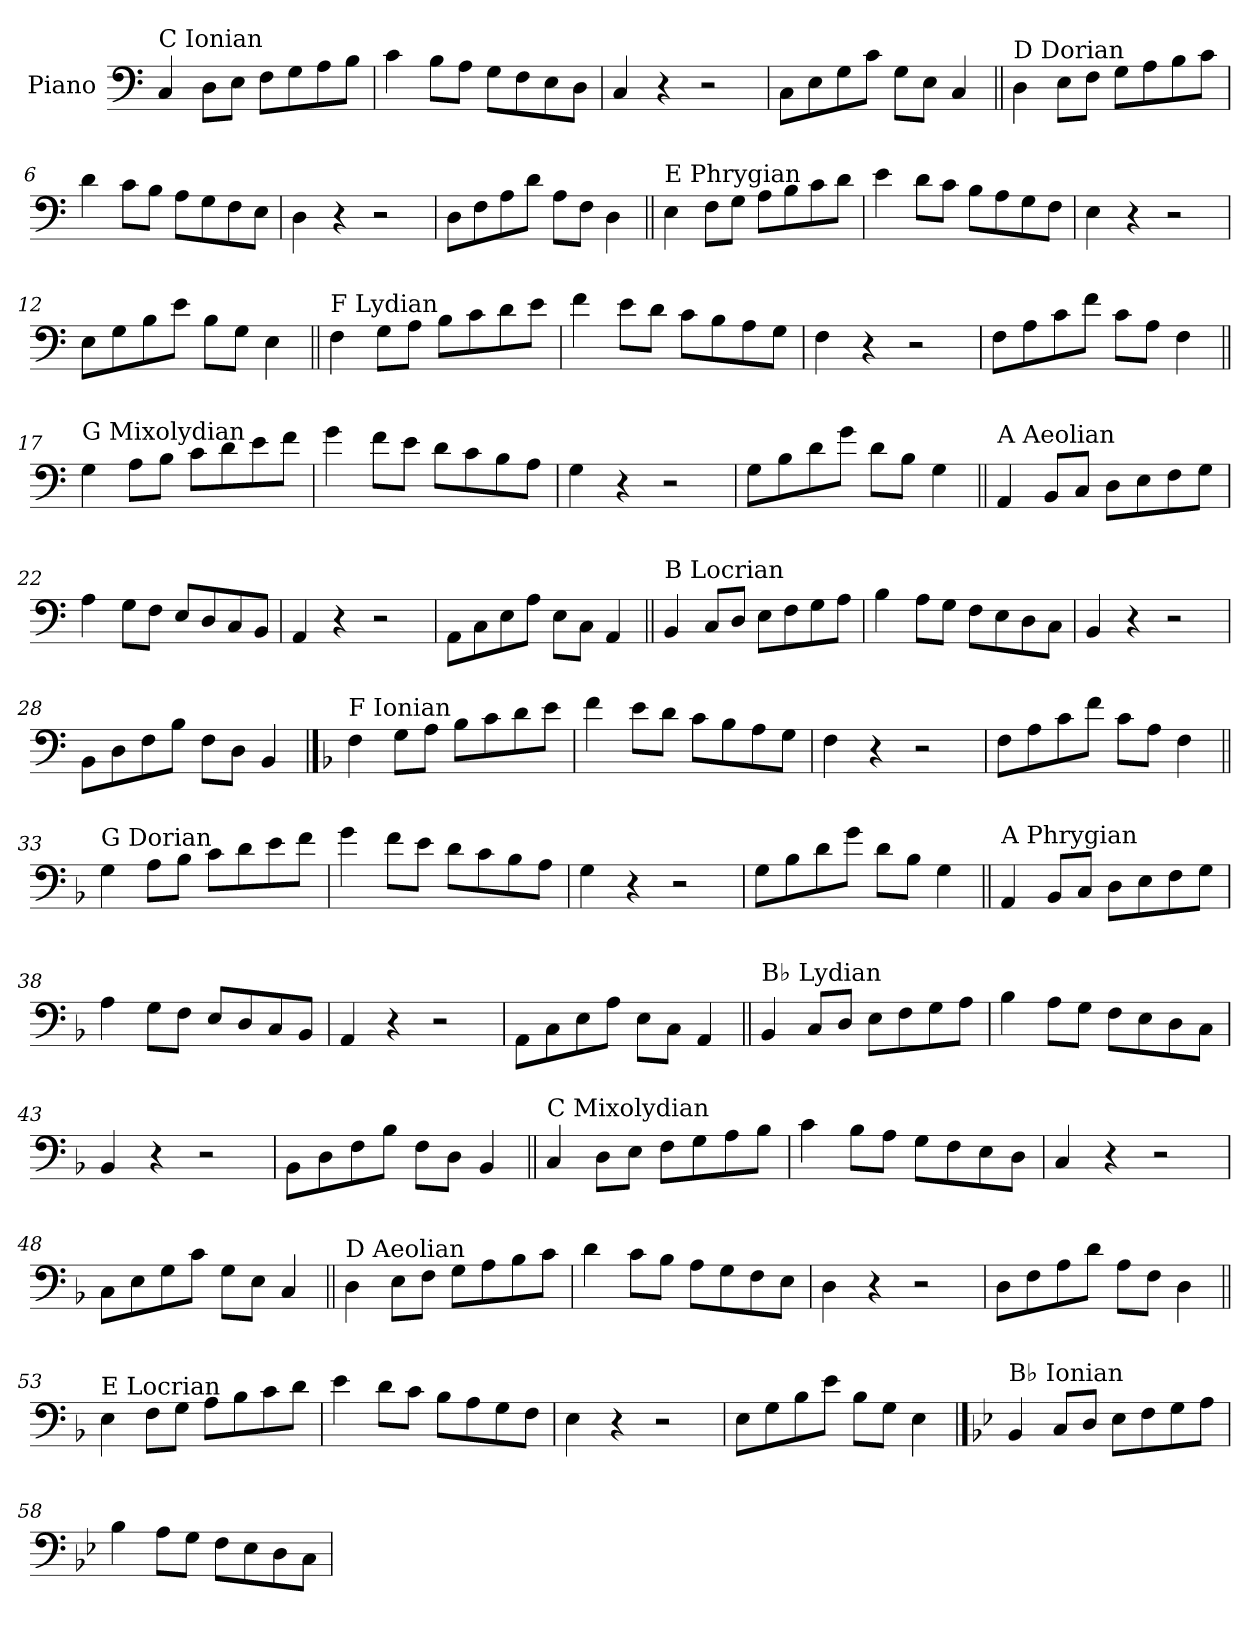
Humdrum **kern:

**kern
*part1
*staff1
*I"Piano
*I'Pno.
*clefF4
*k[]
=1
!LO:TX:a:t=C Ionian
4C/
8D\L
8E\J
8F\L
8G\
8A\
8B\J
=2
4c\
8B\L
8A\J
8G\L
8F\
8E\
8D\J
=3
4C/
4r
2r
=4
8C\L
8E\
8G\
8c\J
8G\L
8E\J
4C/
!!LO:LB:g=z
=5||
!LO:TX:a:t=D Dorian
4D\
8E\L
8F\J
8G\L
8A\
8B\
8c\J
=6
4d\
8c\L
8B\J
8A\L
8G\
8F\
8E\J
=7
4D\
4r
2r
=8
8D\L
8F\
8A\
8d\J
8A\L
8F\J
4D\
!!LO:LB:g=z
=9||
!LO:TX:a:t=E Phrygian
4E\
8F\L
8G\J
8A\L
8B\
8c\
8d\J
=10
4e\
8d\L
8c\J
8B\L
8A\
8G\
8F\J
=11
4E\
4r
2r
=12
8E\L
8G\
8B\
8e\J
8B\L
8G\J
4E\
!!LO:LB:g=z
=13||
!LO:TX:a:t=F Lydian
4F\
8G\L
8A\J
8B\L
8c\
8d\
8e\J
=14
4f\
8e\L
8d\J
8c\L
8B\
8A\
8G\J
=15
4F\
4r
2r
=16
8F\L
8A\
8c\
8f\J
8c\L
8A\J
4F\
!!LO:LB:g=z
=17||
!LO:TX:a:t=G Mixolydian
4G\
8A\L
8B\J
8c\L
8d\
8e\
8f\J
=18
4g\
8f\L
8e\J
8d\L
8c\
8B\
8A\J
=19
4G\
4r
2r
=20
8G\L
8B\
8d\
8g\J
8d\L
8B\J
4G\
!!LO:LB:g=z
=21||
!LO:TX:a:t=A Aeolian
4AA/
8BB/L
8C/J
8D\L
8E\
8F\
8G\J
=22
4A\
8G\L
8F\J
8E/L
8D/
8C/
8BB/J
=23
4AA/
4r
2r
=24
8AA\L
8C\
8E\
8A\J
8E\L
8C\J
4AA/
!!LO:LB:g=z
=25||
!LO:TX:a:t=B Locrian
4BB/
8C/L
8D/J
8E\L
8F\
8G\
8A\J
=26
4B\
8A\L
8G\J
8F\L
8E\
8D\
8C\J
=27
4BB/
4r
2r
=28
8BB\L
8D\
8F\
8B\J
8F\L
8D\J
4BB/
!!LO:PB:g=z
==29
*k[b-]
!LO:TX:a:t=F Ionian
4F\
8G\L
8A\J
8B-\L
8c\
8d\
8e\J
=30
4f\
8e\L
8d\J
8c\L
8B-\
8A\
8G\J
=31
4F\
4r
2r
=32
8F\L
8A\
8c\
8f\J
8c\L
8A\J
4F\
!!LO:LB:g=z
=33||
!LO:TX:a:t=G Dorian
4G\
8A\L
8B-\J
8c\L
8d\
8e\
8f\J
=34
4g\
8f\L
8e\J
8d\L
8c\
8B-\
8A\J
=35
4G\
4r
2r
=36
8G\L
8B-\
8d\
8g\J
8d\L
8B-\J
4G\
!!LO:LB:g=z
=37||
!LO:TX:a:t=A Phrygian
4AA/
8BB-/L
8C/J
8D\L
8E\
8F\
8G\J
=38
4A\
8G\L
8F\J
8E/L
8D/
8C/
8BB-/J
=39
4AA/
4r
2r
=40
8AA\L
8C\
8E\
8A\J
8E\L
8C\J
4AA/
!!LO:LB:g=z
=41||
!LO:TX:a:t=B♭ Lydian
4BB-/
8C/L
8D/J
8E\L
8F\
8G\
8A\J
=42
4B-\
8A\L
8G\J
8F\L
8E\
8D\
8C\J
=43
4BB-/
4r
2r
=44
8BB-\L
8D\
8F\
8B-\J
8F\L
8D\J
4BB-/
!!LO:LB:g=z
=45||
!LO:TX:a:t=C Mixolydian
4C/
8D\L
8E\J
8F\L
8G\
8A\
8B-\J
=46
4c\
8B-\L
8A\J
8G\L
8F\
8E\
8D\J
=47
4C/
4r
2r
=48
8C\L
8E\
8G\
8c\J
8G\L
8E\J
4C/
!!LO:LB:g=z
=49||
!LO:TX:a:t=D Aeolian
4D\
8E\L
8F\J
8G\L
8A\
8B-\
8c\J
=50
4d\
8c\L
8B-\J
8A\L
8G\
8F\
8E\J
=51
4D\
4r
2r
=52
8D\L
8F\
8A\
8d\J
8A\L
8F\J
4D\
!!LO:LB:g=z
=53||
!LO:TX:a:t=E Locrian
4E\
8F\L
8G\J
8A\L
8B-\
8c\
8d\J
=54
4e\
8d\L
8c\J
8B-\L
8A\
8G\
8F\J
=55
4E\
4r
2r
=56
8E\L
8G\
8B-\
8e\J
8B-\L
8G\J
4E\
!!LO:PB:g=z
==57
*k[b-e-]
!LO:TX:a:t=B♭ Ionian
4BB-/
8C/L
8D/J
8E-\L
8F\
8G\
8A\J
=58
4B-\
8A\L
8G\J
8F\L
8E-\
8D\
8C\J
=
*-
